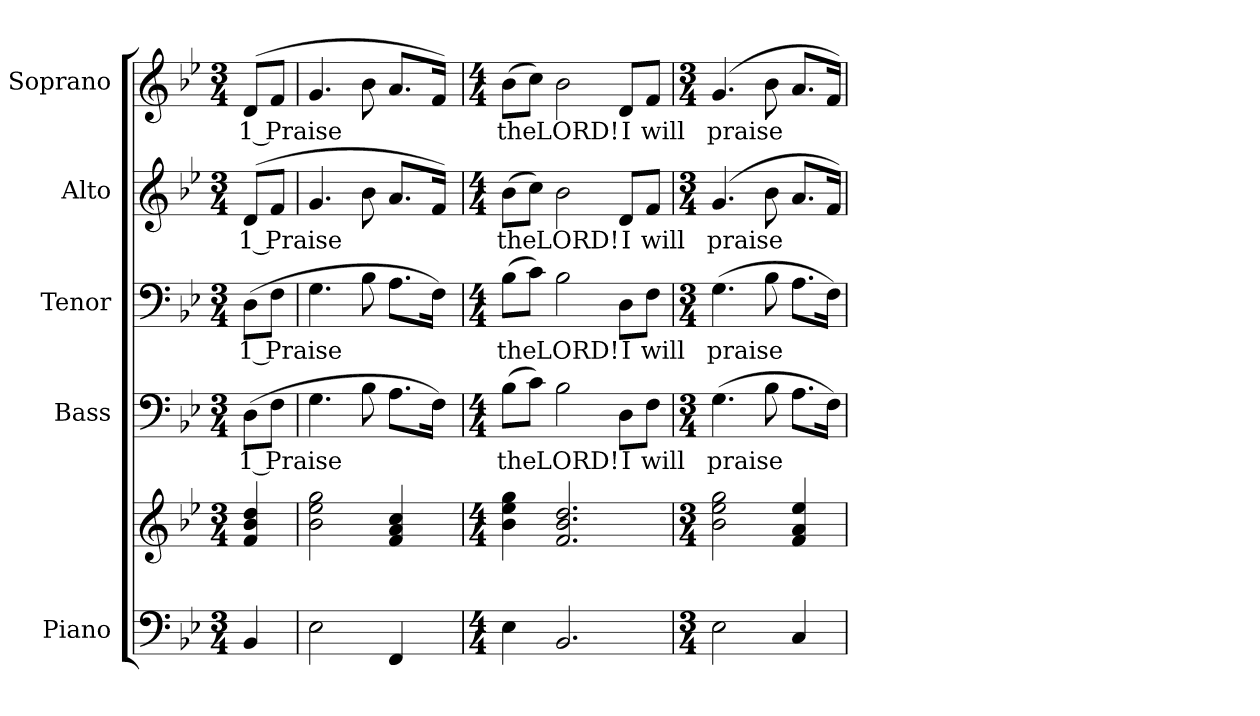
**kern	**kern	**kern	**text	**kern	**text	**kern	**text	**kern	**text
*part5	*part5	*part4	*part4	*part3	*part3	*part2	*part2	*part1	*part1
*staff6	*staff5	*staff4	*staff4	*staff3	*staff3	*staff2	*staff2	*staff1	*staff1
*I"Piano	*	*I"Bass	*	*I"Tenor	*	*I"Alto	*	*I"Soprano	*
*I'Pno.	*	*I'B.	*	*I'T.	*	*I'A.	*	*I'S.	*
!!LO:PB:g=z
*clefF4	*clefG2	*clefF4	*	*clefF4	*	*clefG2	*	*clefG2	*
*k[b-e-]	*k[b-e-]	*k[b-e-]	*	*k[b-e-]	*	*k[b-e-]	*	*k[b-e-]	*
*B-:	*B-:	*B-:	*	*B-:	*	*B-:	*	*B-:	*
*M3/4	*M3/4	*M3/4	*	*M3/4	*	*M3/4	*	*M3/4	*
*MM120	*MM120	*MM120	*	*MM120	*	*MM120	*	*MM120	*
=1	=1	=1	=1	=1	=1	=1	=1	=1	=1
!	!	!	!LO:LY:b:color=#000000	!	!	!	!	!	!
!	!	!	!	!	!LO:LY:b:color=#000000	!	!	!	!
!	!	!	!	!	!	!	!LO:LY:b:color=#000000	!	!
!	!	!	!	!	!	!	!	!	!LO:LY:b:color=#000000
4BB-i/	4fi/ 4b-i 4ddi	(8Di\L	1 Praise	(8Di\L	1 Praise	(8di/L	1 Praise	(8di/L	1 Praise
.	.	8Fi\J	.	8Fi\J	.	8fi/J	.	8fi/J	.
=2	=2	=2	=2	=2	=2	=2	=2	=2	=2
2E-i\	2b-i\ 2ee-i 2ggi	4.Gi\	.	4.Gi\	.	4.gi/	.	4.gi/	.
.	.	8B-i\	.	8B-i\	.	8b-i\	.	8b-i\	.
4FFi/	4fi/ 4ai 4cci	8.Ai\L	.	8.Ai\L	.	8.ai/L	.	8.ai/L	.
.	.	16Fi\Jk)	.	16Fi\Jk)	.	16fi/Jk)	.	16fi/Jk)	.
=3	=3	=3	=3	=3	=3	=3	=3	=3	=3
*M4/4	*M4/4	*M4/4	*	*M4/4	*	*M4/4	*	*M4/4	*
!	!	!	!LO:LY:b:color=#000000	!	!	!	!	!	!
!	!	!	!	!	!LO:LY:b:color=#000000	!	!	!	!
!	!	!	!	!	!	!	!LO:LY:b:color=#000000	!	!
!	!	!	!	!	!	!	!	!	!LO:LY:b:color=#000000
4E-i\	4b-i\ 4ee-i 4ggi	(8B-i\L	the	(8B-i\L	the	(8b-i\L	the	(8b-i\L	the
.	.	8ci\J)	.	8ci\J)	.	8cci\J)	.	8cci\J)	.
!	!	!	!LO:LY:b:color=#000000	!	!	!	!	!	!
!	!	!	!	!	!LO:LY:b:color=#000000	!	!	!	!
!	!	!	!	!	!	!	!LO:LY:b:color=#000000	!	!
!	!	!	!	!	!	!	!	!	!LO:LY:b:color=#000000
2.BB-i/	2.fi/ 2.b-i 2.ddi	2B-i\	LORD!	2B-i\	LORD!	2b-i\	LORD!	2b-i\	LORD!
!	!	!	!LO:LY:b:color=#000000	!	!	!	!	!	!
!	!	!	!	!	!LO:LY:b:color=#000000	!	!	!	!
!	!	!	!	!	!	!	!LO:LY:b:color=#000000	!	!
!	!	!	!	!	!	!	!	!	!LO:LY:b:color=#000000
.	.	8Di\L	I	8Di\L	I	8di/L	I	8di/L	I
!	!	!	!LO:LY:b:color=#000000	!	!	!	!	!	!
!	!	!	!	!	!LO:LY:b:color=#000000	!	!	!	!
!	!	!	!	!	!	!	!LO:LY:b:color=#000000	!	!
!	!	!	!	!	!	!	!	!	!LO:LY:b:color=#000000
.	.	8Fi\J	will	8Fi\J	will	8fi/J	will	8fi/J	will
=4	=4	=4	=4	=4	=4	=4	=4	=4	=4
*M3/4	*M3/4	*M3/4	*	*M3/4	*	*M3/4	*	*M3/4	*
!	!	!	!LO:LY:b:color=#000000	!	!	!	!	!	!
!	!	!	!	!	!LO:LY:b:color=#000000	!	!	!	!
!	!	!	!	!	!	!	!LO:LY:b:color=#000000	!	!
!	!	!	!	!	!	!	!	!	!LO:LY:b:color=#000000
2E-i\	2b-i\ 2ee-i 2ggi	(4.Gi\	praise	(4.Gi\	praise	(4.gi/	praise	(4.gi/	praise
.	.	8B-i\	.	8B-i\	.	8b-i\	.	8b-i\	.
4Ci/	4fi/ 4ai 4ee-i	8.Ai\L	.	8.Ai\L	.	8.ai/L	.	8.ai/L	.
.	.	16Fi\Jk)	.	16Fi\Jk)	.	16fi/Jk)	.	16fi/Jk)	.
=	=	=	=	=	=	=	=	=	=
*-	*-	*-	*-	*-	*-	*-	*-	*-	*-
